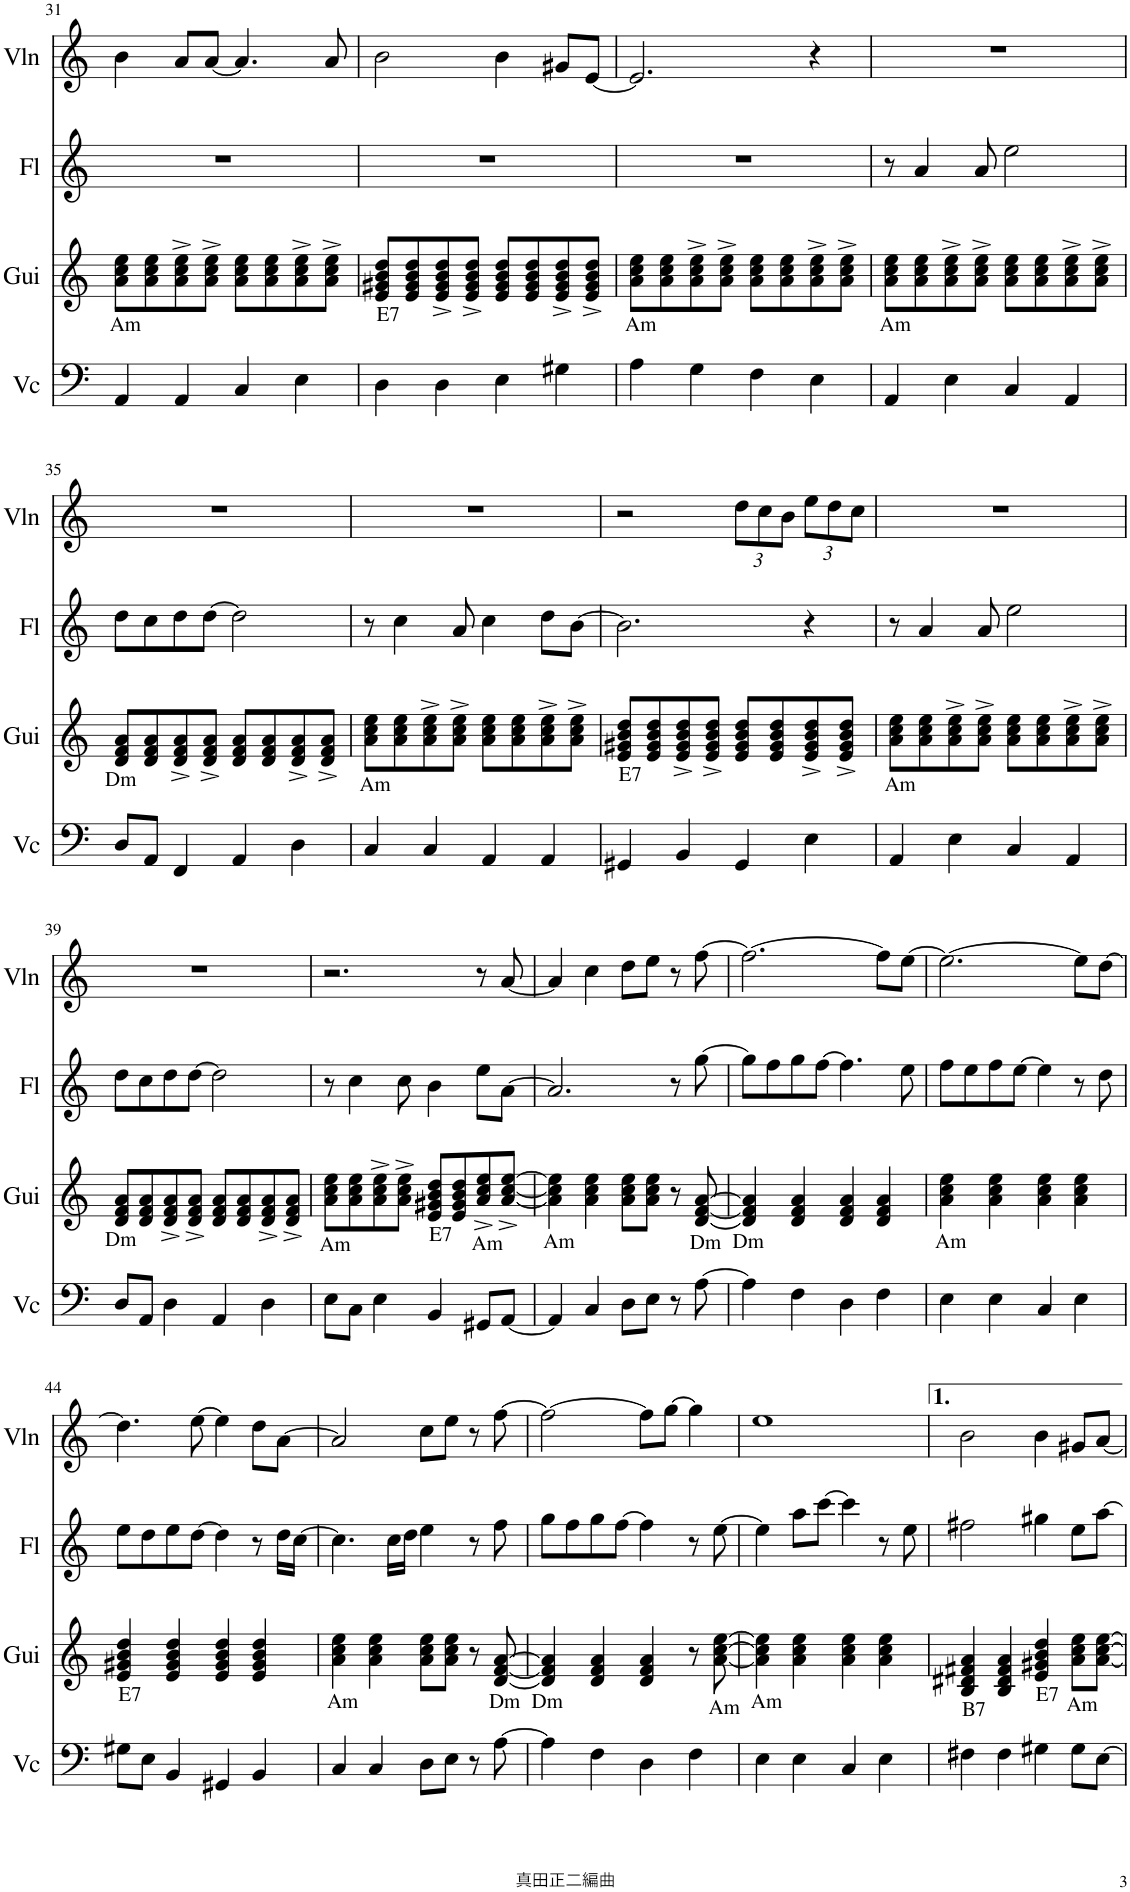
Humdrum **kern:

**kern	**kern	**kern	**kern
*part4	*part3	*part2	*part1
*staff4	*staff3	*staff2	*staff1
*I"Vc	*I"Gui	*I"Fl	*I"Vln
*I'Vc	*I'Gui	*I'Fl	*I'Vln
!!LO:PB:g=z
*clefF4	*clefG2	*clefG2	*clefG2
*k[]	*k[]	*k[]	*k[]
*M4/4	*M4/4	*M4/4	*M4/4
*met(c)	*met(c)	*met(c)	*met(c)
=31	=31	=31	=31
!	!LO:TX:b:t=Am	!	!
4AA/	8a\ 8cc\ 8ee\L	1r	4b\
.	8a\ 8cc\ 8ee\	.	.
4AA/	8a\^ 8cc\^ 8ee\^	.	8a/L
.	8a\^ 8cc\^ 8ee\^J	.	[8a/J
4C/	8a\ 8cc\ 8ee\L	.	4.a/]
.	8a\ 8cc\ 8ee\	.	.
4E\	8a\^ 8cc\^ 8ee\^	.	.
.	8a\^ 8cc\^ 8ee\^J	.	8a/
=32	=32	=32	=32
!	!LO:TX:b:t=E7	!	!
4D\	8e/ 8g#X/ 8b/ 8dd/L	1r	2b\
.	8e/ 8g#/ 8b/ 8dd/	.	.
4D\	8e/^ 8g#/^ 8b/^ 8dd/^	.	.
.	8e/^ 8g#/^ 8b/^ 8dd/^J	.	.
4E\	8e/ 8g#/ 8b/ 8dd/L	.	4b\
.	8e/ 8g#/ 8b/ 8dd/	.	.
4G#X\	8e/^ 8g#/^ 8b/^ 8dd/^	.	8g#X/L
.	8e/^ 8g#/^ 8b/^ 8dd/^J	.	[8e/J
=33	=33	=33	=33
!	!LO:TX:b:t=Am	!	!
4A\	8a\ 8cc\ 8ee\L	1r	2.e/]
.	8a\ 8cc\ 8ee\	.	.
4G\	8a\^ 8cc\^ 8ee\^	.	.
.	8a\^ 8cc\^ 8ee\^J	.	.
4F\	8a\ 8cc\ 8ee\L	.	.
.	8a\ 8cc\ 8ee\	.	.
4E\	8a\^ 8cc\^ 8ee\^	.	4r
.	8a\^ 8cc\^ 8ee\^J	.	.
=34	=34	=34	=34
!	!LO:TX:b:t=Am	!	!
4AA/	8a\ 8cc\ 8ee\L	8r	1r
.	8a\ 8cc\ 8ee\	4a/	.
4E\	8a\^ 8cc\^ 8ee\^	.	.
.	8a\^ 8cc\^ 8ee\^J	8a/	.
4C/	8a\ 8cc\ 8ee\L	2ee\	.
.	8a\ 8cc\ 8ee\	.	.
4AA/	8a\^ 8cc\^ 8ee\^	.	.
.	8a\^ 8cc\^ 8ee\^J	.	.
!!LO:LB:g=z
=35	=35	=35	=35
!	!LO:TX:b:t=Dm	!	!
8D/L	8d/ 8f/ 8a/L	8dd\L	1r
8AA/J	8d/ 8f/ 8a/	8cc\	.
4FF/	8d/^ 8f/^ 8a/^	8dd\	.
.	8d/^ 8f/^ 8a/^J	[8dd\J	.
4AA/	8d/ 8f/ 8a/L	2dd\]	.
.	8d/ 8f/ 8a/	.	.
4D\	8d/^ 8f/^ 8a/^	.	.
.	8d/^ 8f/^ 8a/^J	.	.
=36	=36	=36	=36
!	!LO:TX:b:t=Am	!	!
4C/	8a\ 8cc\ 8ee\L	8r	1r
.	8a\ 8cc\ 8ee\	4cc\	.
4C/	8a\^ 8cc\^ 8ee\^	.	.
.	8a\^ 8cc\^ 8ee\^J	8a/	.
4AA/	8a\ 8cc\ 8ee\L	4cc\	.
.	8a\ 8cc\ 8ee\	.	.
4AA/	8a\^ 8cc\^ 8ee\^	8dd\L	.
.	8a\^ 8cc\^ 8ee\^J	[8b\J	.
=37	=37	=37	=37
!	!LO:TX:b:t=E7	!	!
4GG#X/	8e/ 8g#X/ 8b/ 8dd/L	2.b\]	2r
.	8e/ 8g#/ 8b/ 8dd/	.	.
4BB/	8e/^ 8g#/^ 8b/^ 8dd/^	.	.
.	8e/^ 8g#/^ 8b/^ 8dd/^J	.	.
*	*	*	*Xbrackettup
4GG#/	8e/ 8g#/ 8b/ 8dd/L	.	12dd\L
.	.	.	12cc\
.	8e/ 8g#/ 8b/ 8dd/	.	.
.	.	.	12b\J
4E\	8e/^ 8g#/^ 8b/^ 8dd/^	4r	12ee\L
.	.	.	12dd\
.	8e/^ 8g#/^ 8b/^ 8dd/^J	.	.
.	.	.	12cc\J
=38	=38	=38	=38
!	!LO:TX:b:t=Am	!	!
4AA/	8a\ 8cc\ 8ee\L	8r	1r
.	8a\ 8cc\ 8ee\	4a/	.
4E\	8a\^ 8cc\^ 8ee\^	.	.
.	8a\^ 8cc\^ 8ee\^J	8a/	.
4C/	8a\ 8cc\ 8ee\L	2ee\	.
.	8a\ 8cc\ 8ee\	.	.
4AA/	8a\^ 8cc\^ 8ee\^	.	.
.	8a\^ 8cc\^ 8ee\^J	.	.
!!LO:LB:g=z
=39	=39	=39	=39
!	!LO:TX:b:t=Dm	!	!
8D/L	8d/ 8f/ 8a/L	8dd\L	1r
8AA/J	8d/ 8f/ 8a/	8cc\	.
4D\	8d/^ 8f/^ 8a/^	8dd\	.
.	8d/^ 8f/^ 8a/^J	[8dd\J	.
4AA/	8d/ 8f/ 8a/L	2dd\]	.
.	8d/ 8f/ 8a/	.	.
4D\	8d/^ 8f/^ 8a/^	.	.
.	8d/^ 8f/^ 8a/^J	.	.
=40	=40	=40	=40
!	!LO:TX:b:t=Am	!	!
8E\L	8a\ 8cc\ 8ee\L	8r	2.r
8C\J	8a\ 8cc\ 8ee\	4cc\	.
4E\	8a\^ 8cc\^ 8ee\^	.	.
.	8a\^ 8cc\^ 8ee\^J	8cc\	.
!	!LO:TX:b:t=E7	!	!
4BB/	8e/ 8g#X/ 8b/ 8dd/L	4b\	.
.	8e/ 8g#/ 8b/ 8dd/	.	.
!	!LO:TX:b:t=Am	!	!
8GG#X/L	8a/^ 8cc/^ 8ee/^	8ee\L	8r
[8AA/J	[8a/^ [8cc/^ [8ee/^J	[8a\J	[8a/
=41	=41	=41	=41
!	!LO:TX:b:t=Am	!	!
4AA/]	4a\] 4cc\] 4ee\]	2.a/]	4a/]
4C/	4a\ 4cc\ 4ee\	.	4cc\
8D\L	8a\ 8cc\ 8ee\L	.	8dd\L
8E\J	8a\ 8cc\ 8ee\J	.	8ee\J
8r	8r	8r	8r
!	!LO:TX:b:t=Dm	!	!
[8A\	[8d/ [8f/ [8a/	[8gg\	[8ff\
=42	=42	=42	=42
!	!LO:TX:b:t=Dm	!	!
4A\]	4d/] 4f/] 4a/]	8gg\L]	2.ff\_
.	.	8ff\	.
4F\	4d/ 4f/ 4a/	8gg\	.
.	.	[8ff\J	.
4D\	4d/ 4f/ 4a/	4.ff\]	.
4F\	4d/ 4f/ 4a/	.	8ff\L]
.	.	8ee\	[8ee\J
=43	=43	=43	=43
!	!LO:TX:b:t=Am	!	!
4E\	4a\ 4cc\ 4ee\	8ff\L	2.ee\_
.	.	8ee\	.
4E\	4a\ 4cc\ 4ee\	8ff\	.
.	.	[8ee\J	.
4C/	4a\ 4cc\ 4ee\	4ee\]	.
4E\	4a\ 4cc\ 4ee\	8r	8ee\L]
.	.	8dd\	[8dd\J
!!LO:LB:g=z
=44	=44	=44	=44
!	!LO:TX:b:t=E7	!	!
8G#X\L	4e/ 4g#X/ 4b/ 4dd/	8ee\L	4.dd\]
8E\J	.	8dd\	.
4BB/	4e/ 4g#/ 4b/ 4dd/	8ee\	.
.	.	[8dd\J	[8ee\
4GG#X/	4e/ 4g#/ 4b/ 4dd/	4dd\]	4ee\]
4BB/	4e/ 4g#/ 4b/ 4dd/	8r	8dd\L
.	.	16dd\LL	[8a\J
.	.	[16cc\JJ	.
=45	=45	=45	=45
!	!LO:TX:b:t=Am	!	!
4C/	4a\ 4cc\ 4ee\	4.cc\]	2a/]
4C/	4a\ 4cc\ 4ee\	.	.
.	.	16cc\LL	.
.	.	16dd\JJ	.
8D\L	8a\ 8cc\ 8ee\L	4ee\	8cc\L
8E\J	8a\ 8cc\ 8ee\J	.	8ee\J
8r	8r	8r	8r
!	!LO:TX:b:t=Dm	!	!
[8A\	[8d/ [8f/ [8a/	8ff\	[8ff\
=46	=46	=46	=46
!	!LO:TX:b:t=Dm	!	!
4A\]	4d/] 4f/] 4a/]	8gg\L	2ff\_
.	.	8ff\	.
4F\	4d/ 4f/ 4a/	8gg\	.
.	.	[8ff\J	.
4D\	4d/ 4f/ 4a/	4ff\]	8ff\L]
.	.	.	[8gg\J
4F\	8r	8r	4gg\]
!	!LO:TX:b:t=Am	!	!
.	[8a\ [8cc\ [8ee\	[8ee\	.
=47	=47	=47	=47
!	!LO:TX:b:t=Am	!	!
4E\	4a\] 4cc\] 4ee\]	4ee\]	1ee
4E\	4a\ 4cc\ 4ee\	8aa\L	.
.	.	[8ccc\J	.
4C/	4a\ 4cc\ 4ee\	4ccc\]	.
4E\	4a\ 4cc\ 4ee\	8r	.
.	.	8ee\	.
=48	=48	=48	=48
!	!LO:TX:b:t=B7	!	!
4F#X\	4B/ 4d#X/ 4f#X/ 4a/	2ff#X\	2b\
4F#\	4B/ 4d#/ 4f#/ 4a/	.	.
!	!LO:TX:b:t=E7	!	!
4G#X\	4e/ 4g#X/ 4b/ 4dd/	4gg#X\	4b\
!	!LO:TX:b:t=Am	!	!
8G#\L	8a\ 8cc\ 8ee\L	8ee\L	8g#X/L
[8E\J	[8a\ [8cc\ [8ee\J	[8aa\J	[8a/J
=	=	=	=
*-	*-	*-	*-
